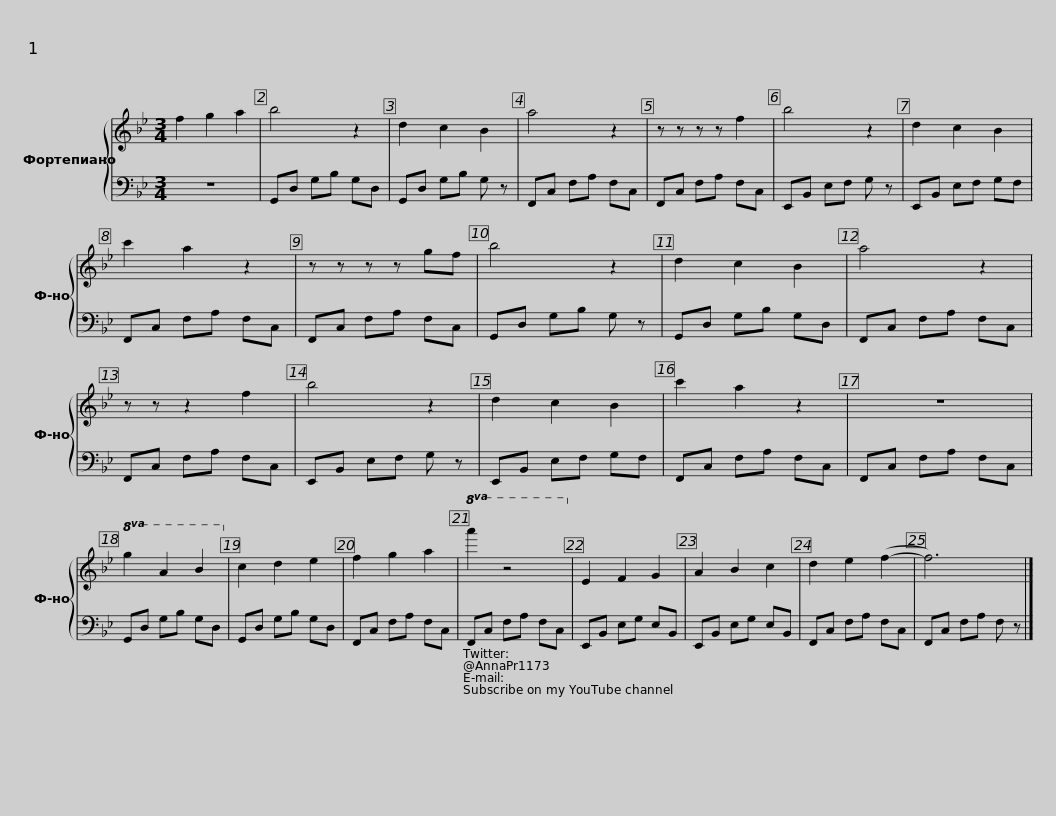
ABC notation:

X:1
%%score { 1 | 2 }
L:1/8
M:3/4
I:linebreak $
K:Bb
V:1 treble
V:2 bass
V:1
 f2 g2 a2 | b4 z2 | d2 c2 B2 | a4 z2 | z z z z f2 |$ %5
 b4 z2 | d2 c2 B2 | c'2 a2 z2 | z z z z gf | b4 z2 |$ %10
 d2 c2 B2 | a4 z2 | z z z2 f2 | b4 z2 | d2 c2 B2 |$ %15
 c'2 a2 z2 | z6 |!8va(! g2 a2 b2!8va)! | c2 d2 e2 | f2 g2 a2 |$ %20
!8va(! a'2 z4!8va)! | E2 F2 G2 | A2 B2 c2 | d2 e2 (f2- | f6) |] %25
V:2
 z6 | G,,D, G,B, G,D, | G,,D, G,B, G, z | F,,C, F,A, F,C, | F,,C, F,A, F,C, |$ %5
 E,,B,, E,F, G, z | E,,B,, E,F, G,F, | F,,C, F,A, F,C, | F,,C, F,A, F,C, | G,,D, G,B, G, z |$ %10
 G,,D, G,B, G,D, | F,,C, F,A, F,C, | F,,C, F,A, F,C, | E,,B,, E,F, G, z | E,,B,, E,F, G,F, |$ %15
 F,,C, F,A, F,C, | F,,C, F,A, F,C, | G,,D, G,B, G,D, | G,,D, G,B, G,D, | F,,C, F,A, F,C, |$ %20
 F,,C, F,A, F,C, | E,,B,, E,G, E,B,, | E,,B,, E,G, E,B,, | F,,C, F,A, F,C, | F,,C, F,A, F, z |] %25
